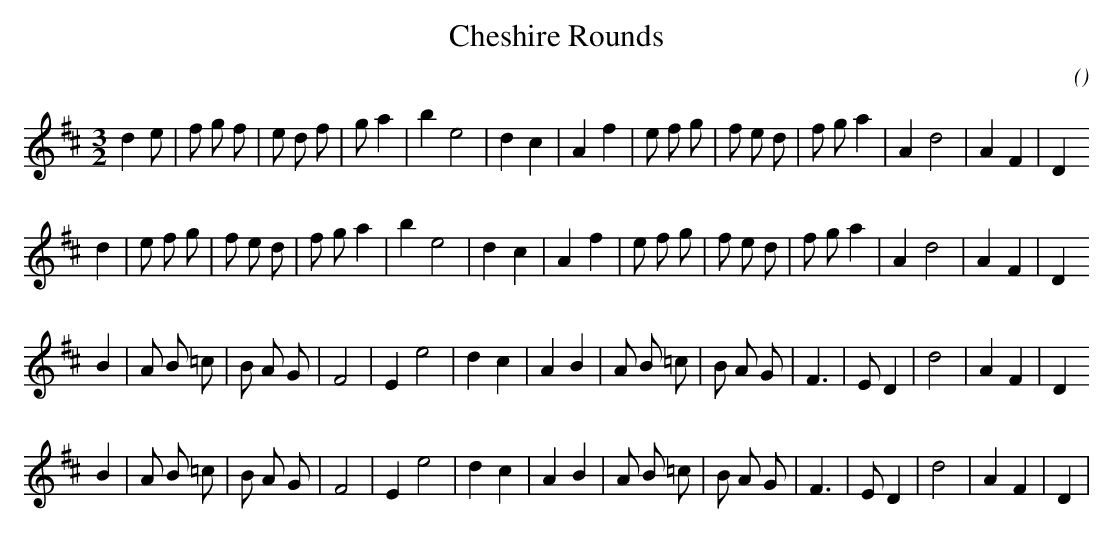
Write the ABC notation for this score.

X:1
T: Cheshire Rounds
C:
O:
M:3/2
K:D
K:D
M:3/2
L:1/16
d4 e2 |f2 g2 f2 |e2 d2 f2 |g2 a4 |b4 e8 |d4 c4 |A4 f4 |e2 f2 g2 |f2 e2 d2 |f2 g2 a4 |A4 d8 |A4 F4 |D4
d4 |e2 f2 g2 |f2 e2 d2 |f2 g2 a4 |b4 e8 |d4 c4 |A4 f4 |e2 f2 g2 |f2 e2 d2 |f2 g2 a4 |A4 d8 |A4 F4 |D4
B4 |A2 B2 =c2 |B2 A2 G2 |F8 |E4 e8 |d4 c4 |A4 B4 |A2 B2 =c2 |B2 A2 G2 |F6 |E2 D4 |d8 |A4 F4 |D4
B4 |A2 B2 =c2 |B2 A2 G2 |F8 |E4 e8 |d4 c4 |A4 B4 |A2 B2 =c2 |B2 A2 G2 |F6 |E2 D4 |d8 |A4 F4 |D4 |
